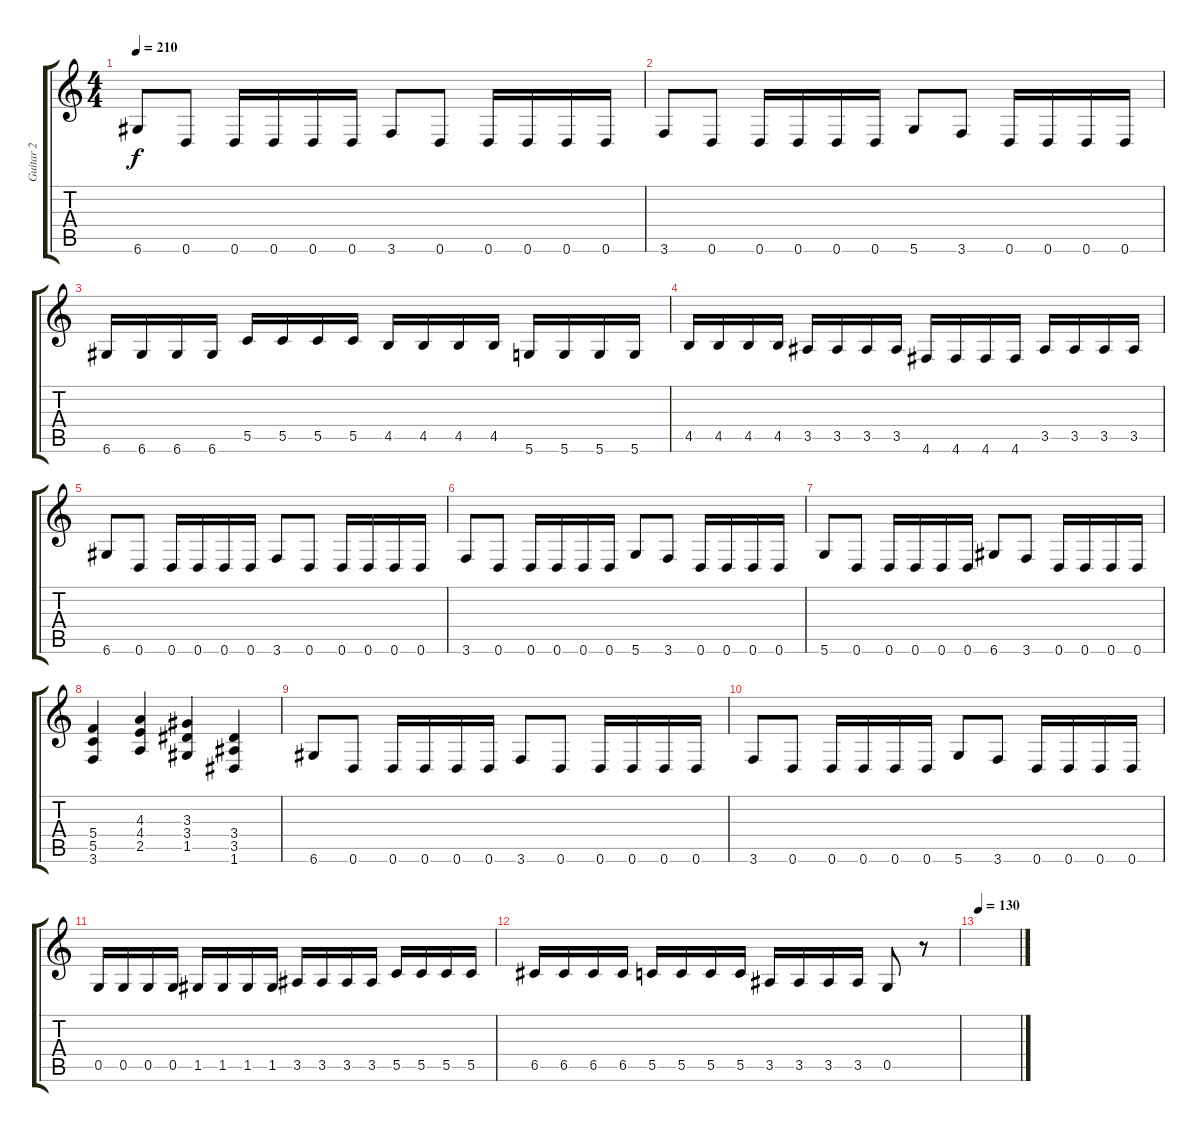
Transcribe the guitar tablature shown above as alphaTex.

\track ("Guitar 2" "Guitar 2") {instrument distortionguitar}
\staff {score tabs}
\tuning (D4 A3 F3 C3 G2 D2) {hide}
\ts (4 4)
\tempo 210
\clef g2
\ks c
6.6.8{dy f} 0.6.8 0.6.16 0.6.16 0.6.16 0.6.16 3.6.8 0.6.8 0.6.16 0.6.16 0.6.16 0.6.16 |
3.6.8 0.6.8 0.6.16 0.6.16 0.6.16 0.6.16 5.6.8 3.6.8 0.6.16 0.6.16 0.6.16 0.6.16 |
6.6.16 6.6.16 6.6.16 6.6.16 5.5.16 5.5.16 5.5.16 5.5.16 4.5.16 4.5.16 4.5.16 4.5.16 5.6.16 5.6.16 5.6.16 5.6.16 |
4.5.16 4.5.16 4.5.16 4.5.16 3.5.16 3.5.16 3.5.16 3.5.16 4.6.16 4.6.16 4.6.16 4.6.16 3.5.16 3.5.16 3.5.16 3.5.16 |
6.6.8 0.6.8 0.6.16 0.6.16 0.6.16 0.6.16 3.6.8 0.6.8 0.6.16 0.6.16 0.6.16 0.6.16 |
3.6.8 0.6.8 0.6.16 0.6.16 0.6.16 0.6.16 5.6.8 3.6.8 0.6.16 0.6.16 0.6.16 0.6.16 |
5.6.8 0.6.8 0.6.16 0.6.16 0.6.16 0.6.16 6.6.8 3.6.8 0.6.16 0.6.16 0.6.16 0.6.16 |
(5.4 5.5 3.6).4 (4.3 4.4 2.5).4 (3.3 3.4 1.5).4 (3.4 3.5 1.6).4 |
6.6.8 0.6.8 0.6.16 0.6.16 0.6.16 0.6.16 3.6.8 0.6.8 0.6.16 0.6.16 0.6.16 0.6.16 |
3.6.8 0.6.8 0.6.16 0.6.16 0.6.16 0.6.16 5.6.8 3.6.8 0.6.16 0.6.16 0.6.16 0.6.16 |
0.5.16 0.5.16 0.5.16 0.5.16 1.5.16 1.5.16 1.5.16 1.5.16 3.5.16 3.5.16 3.5.16 3.5.16 5.5.16 5.5.16 5.5.16 5.5.16 |
6.5.16 6.5.16 6.5.16 6.5.16 5.5.16 5.5.16 5.5.16 5.5.16 3.5.16 3.5.16 3.5.16 3.5.16 0.5.8 r.8 |
\tempo 130
